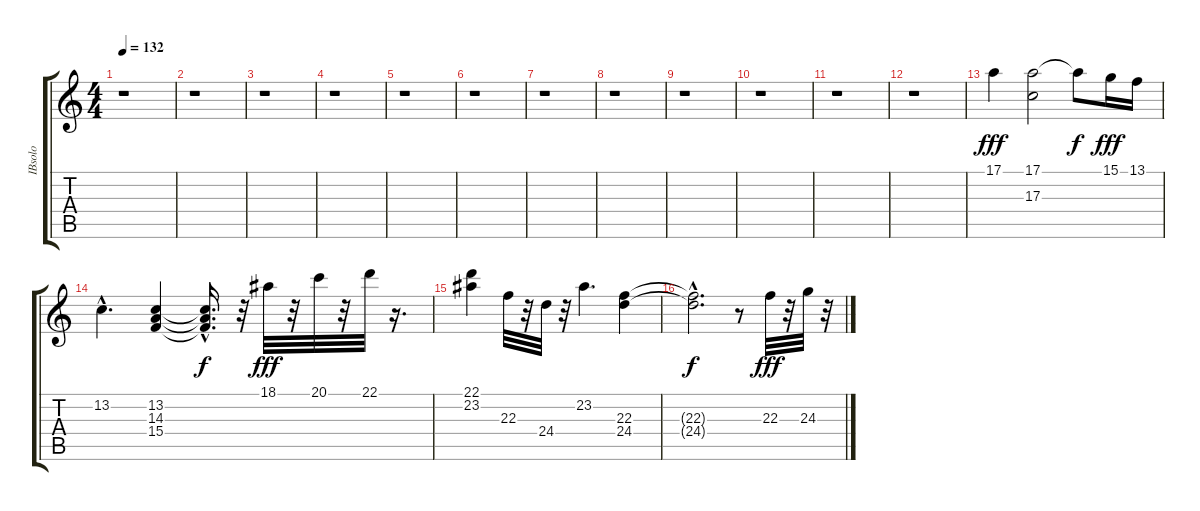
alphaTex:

\track ("IBsolo" "IBsolo") {instrument fx5brightness}
\staff {score tabs}
\tuning (E4 B3 G3 D3 A2 E2) {hide}
\ts (4 4)
\tempo 132
\clef g2
\ks c
r.1{dy fff} |
r.1 |
r.1 |
r.1 |
r.1 |
r.1 |
r.1 |
r.1 |
r.1 |
r.1 |
r.1 |
r.1 |
17.1.4 (17.1 17.3).2 17.1{t}.8{dy f} 15.1.16{dy fff} 13.1.16 |
13.2{hac}.4{d} (13.2 14.3 15.4).4 (13.2{hac t} 14.3{hac t} 15.4{hac t}).16{d dy f} r.32 18.1.32{dy fff} r.32 20.1.32 r.32 22.1.32 r.16{d} |
(22.1 23.2).4 22.3.32 r.32 24.4.32 r.32 23.2.4{d} (22.3 24.4).4 |
(22.3{hac t} 24.4{hac t}).2{d dy f} r.8 22.3.32{dy fff} r.32 24.3.32 r.32
